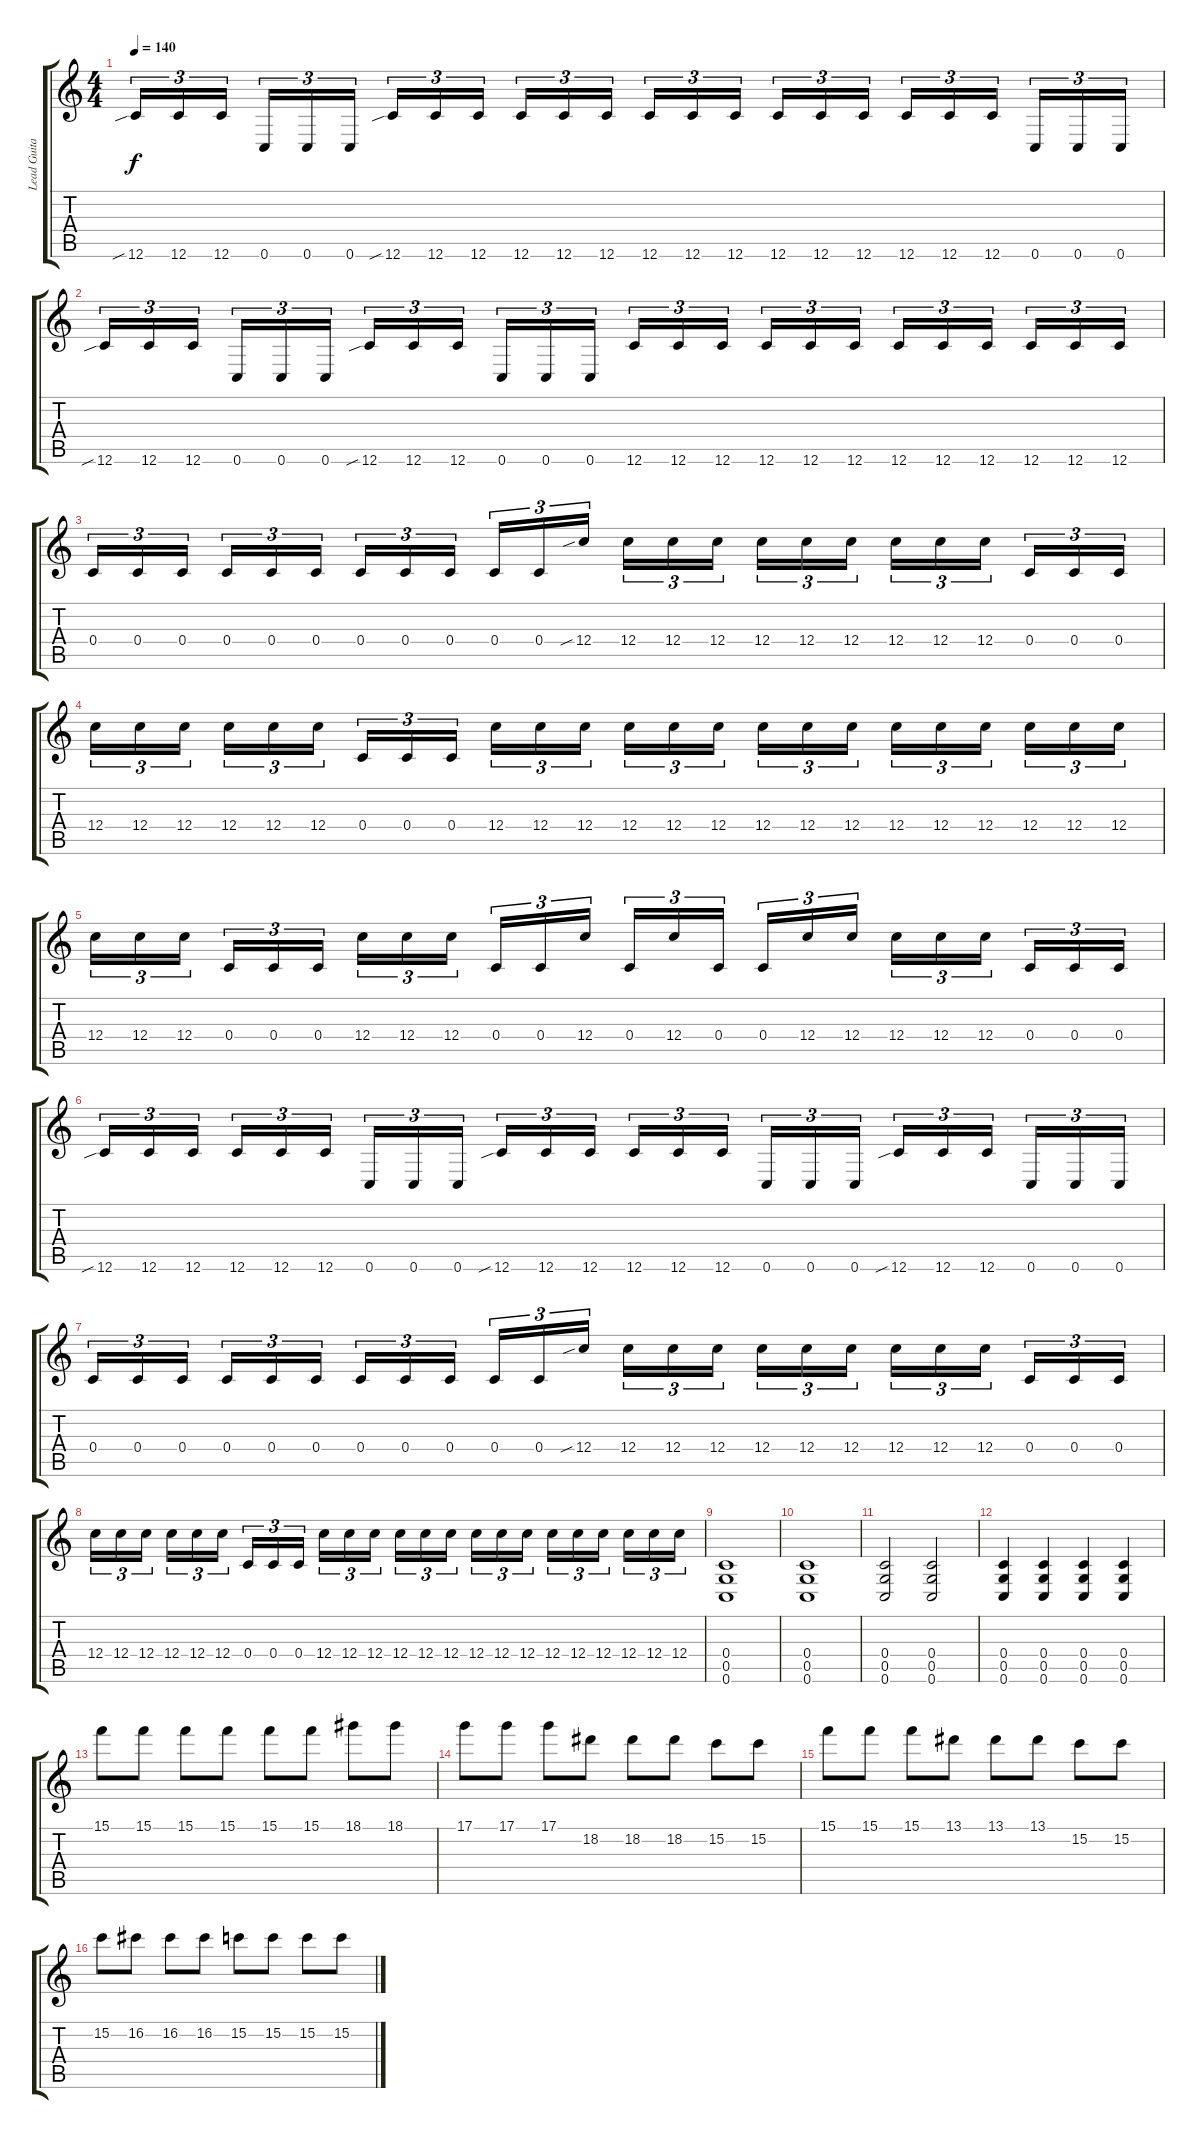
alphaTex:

\track ("Lead Guitar (Drop C)" "Lead Guita") {instrument distortionguitar}
\staff {score tabs}
\tuning (D4 A3 F3 C3 G2 C2) {hide}
\ts (4 4)
\tempo 140
\clef g2
\ks c
12.6{sib}.16{tu (3 2) dy f} 12.6.16{tu (3 2)} 12.6.16{tu (3 2) beam splitsecondary} 0.6.16{tu (3 2)} 0.6.16{tu (3 2)} 0.6.16{tu (3 2)} 12.6{sib}.16{tu (3 2)} 12.6.16{tu (3 2)} 12.6.16{tu (3 2) beam splitsecondary} 12.6.16{tu (3 2)} 12.6.16{tu (3 2)} 12.6.16{tu (3 2)} 12.6.16{tu (3 2)} 12.6.16{tu (3 2)} 12.6.16{tu (3 2) beam splitsecondary} 12.6.16{tu (3 2)} 12.6.16{tu (3 2)} 12.6.16{tu (3 2)} 12.6.16{tu (3 2)} 12.6.16{tu (3 2)} 12.6.16{tu (3 2) beam splitsecondary} 0.6.16{tu (3 2)} 0.6.16{tu (3 2)} 0.6.16{tu (3 2)} |
12.6{sib}.16{tu (3 2)} 12.6.16{tu (3 2)} 12.6.16{tu (3 2) beam splitsecondary} 0.6.16{tu (3 2)} 0.6.16{tu (3 2)} 0.6.16{tu (3 2)} 12.6{sib}.16{tu (3 2)} 12.6.16{tu (3 2)} 12.6.16{tu (3 2) beam splitsecondary} 0.6.16{tu (3 2)} 0.6.16{tu (3 2)} 0.6.16{tu (3 2)} 12.6.16{tu (3 2)} 12.6.16{tu (3 2)} 12.6.16{tu (3 2) beam splitsecondary} 12.6.16{tu (3 2)} 12.6.16{tu (3 2)} 12.6.16{tu (3 2)} 12.6.16{tu (3 2)} 12.6.16{tu (3 2)} 12.6.16{tu (3 2) beam splitsecondary} 12.6.16{tu (3 2)} 12.6.16{tu (3 2)} 12.6.16{tu (3 2)} |
0.4.16{tu (3 2)} 0.4.16{tu (3 2)} 0.4.16{tu (3 2) beam splitsecondary} 0.4.16{tu (3 2)} 0.4.16{tu (3 2)} 0.4.16{tu (3 2)} 0.4.16{tu (3 2)} 0.4.16{tu (3 2)} 0.4.16{tu (3 2) beam splitsecondary} 0.4.16{tu (3 2)} 0.4.16{tu (3 2)} 12.4{sib}.16{tu (3 2)} 12.4.16{tu (3 2)} 12.4.16{tu (3 2)} 12.4.16{tu (3 2) beam splitsecondary} 12.4.16{tu (3 2)} 12.4.16{tu (3 2)} 12.4.16{tu (3 2)} 12.4.16{tu (3 2)} 12.4.16{tu (3 2)} 12.4.16{tu (3 2) beam splitsecondary} 0.4.16{tu (3 2)} 0.4.16{tu (3 2)} 0.4.16{tu (3 2)} |
12.4.16{tu (3 2)} 12.4.16{tu (3 2)} 12.4.16{tu (3 2) beam splitsecondary} 12.4.16{tu (3 2)} 12.4.16{tu (3 2)} 12.4.16{tu (3 2)} 0.4.16{tu (3 2)} 0.4.16{tu (3 2)} 0.4.16{tu (3 2) beam splitsecondary} 12.4.16{tu (3 2)} 12.4.16{tu (3 2)} 12.4.16{tu (3 2)} 12.4.16{tu (3 2)} 12.4.16{tu (3 2)} 12.4.16{tu (3 2) beam splitsecondary} 12.4.16{tu (3 2)} 12.4.16{tu (3 2)} 12.4.16{tu (3 2)} 12.4.16{tu (3 2)} 12.4.16{tu (3 2)} 12.4.16{tu (3 2) beam splitsecondary} 12.4.16{tu (3 2)} 12.4.16{tu (3 2)} 12.4.16{tu (3 2)} |
12.4.16{tu (3 2)} 12.4.16{tu (3 2)} 12.4.16{tu (3 2) beam splitsecondary} 0.4.16{tu (3 2)} 0.4.16{tu (3 2)} 0.4.16{tu (3 2)} 12.4.16{tu (3 2)} 12.4.16{tu (3 2)} 12.4.16{tu (3 2) beam splitsecondary} 0.4.16{tu (3 2)} 0.4.16{tu (3 2)} 12.4.16{tu (3 2)} 0.4.16{tu (3 2)} 12.4.16{tu (3 2)} 0.4.16{tu (3 2) beam splitsecondary} 0.4.16{tu (3 2)} 12.4.16{tu (3 2)} 12.4.16{tu (3 2)} 12.4.16{tu (3 2)} 12.4.16{tu (3 2)} 12.4.16{tu (3 2) beam splitsecondary} 0.4.16{tu (3 2)} 0.4.16{tu (3 2)} 0.4.16{tu (3 2)} |
12.6{sib}.16{tu (3 2)} 12.6.16{tu (3 2)} 12.6.16{tu (3 2) beam splitsecondary} 12.6.16{tu (3 2)} 12.6.16{tu (3 2)} 12.6.16{tu (3 2)} 0.6.16{tu (3 2)} 0.6.16{tu (3 2)} 0.6.16{tu (3 2) beam splitsecondary} 12.6{sib}.16{tu (3 2)} 12.6.16{tu (3 2)} 12.6.16{tu (3 2)} 12.6.16{tu (3 2)} 12.6.16{tu (3 2)} 12.6.16{tu (3 2) beam splitsecondary} 0.6.16{tu (3 2)} 0.6.16{tu (3 2)} 0.6.16{tu (3 2)} 12.6{sib}.16{tu (3 2)} 12.6.16{tu (3 2)} 12.6.16{tu (3 2) beam splitsecondary} 0.6.16{tu (3 2)} 0.6.16{tu (3 2)} 0.6.16{tu (3 2)} |
0.4.16{tu (3 2)} 0.4.16{tu (3 2)} 0.4.16{tu (3 2) beam splitsecondary} 0.4.16{tu (3 2)} 0.4.16{tu (3 2)} 0.4.16{tu (3 2)} 0.4.16{tu (3 2)} 0.4.16{tu (3 2)} 0.4.16{tu (3 2) beam splitsecondary} 0.4.16{tu (3 2)} 0.4.16{tu (3 2)} 12.4{sib}.16{tu (3 2)} 12.4.16{tu (3 2)} 12.4.16{tu (3 2)} 12.4.16{tu (3 2) beam splitsecondary} 12.4.16{tu (3 2)} 12.4.16{tu (3 2)} 12.4.16{tu (3 2)} 12.4.16{tu (3 2)} 12.4.16{tu (3 2)} 12.4.16{tu (3 2) beam splitsecondary} 0.4.16{tu (3 2)} 0.4.16{tu (3 2)} 0.4.16{tu (3 2)} |
12.4.16{tu (3 2)} 12.4.16{tu (3 2)} 12.4.16{tu (3 2) beam splitsecondary} 12.4.16{tu (3 2)} 12.4.16{tu (3 2)} 12.4.16{tu (3 2)} 0.4.16{tu (3 2)} 0.4.16{tu (3 2)} 0.4.16{tu (3 2) beam splitsecondary} 12.4.16{tu (3 2)} 12.4.16{tu (3 2)} 12.4.16{tu (3 2)} 12.4.16{tu (3 2)} 12.4.16{tu (3 2)} 12.4.16{tu (3 2) beam splitsecondary} 12.4.16{tu (3 2)} 12.4.16{tu (3 2)} 12.4.16{tu (3 2)} 12.4.16{tu (3 2)} 12.4.16{tu (3 2)} 12.4.16{tu (3 2) beam splitsecondary} 12.4.16{tu (3 2)} 12.4.16{tu (3 2)} 12.4.16{tu (3 2)} |
(0.4 0.5 0.6).1 |
(0.4 0.5 0.6).1 |
(0.4 0.5 0.6).2 (0.4 0.5 0.6).2 |
(0.4 0.5 0.6).4 (0.4 0.5 0.6).4 (0.4 0.5 0.6).4 (0.4 0.5 0.6).4 |
15.1.8 15.1.8 15.1.8 15.1.8 15.1.8 15.1.8 18.1.8 18.1.8 |
17.1.8 17.1.8 17.1.8 18.2.8 18.2.8 18.2.8 15.2.8 15.2.8 |
15.1.8 15.1.8 15.1.8 13.1.8 13.1.8 13.1.8 15.2.8 15.2.8 |
15.2.8 16.2.8 16.2.8 16.2.8 15.2.8 15.2.8 15.2.8 15.2.8
